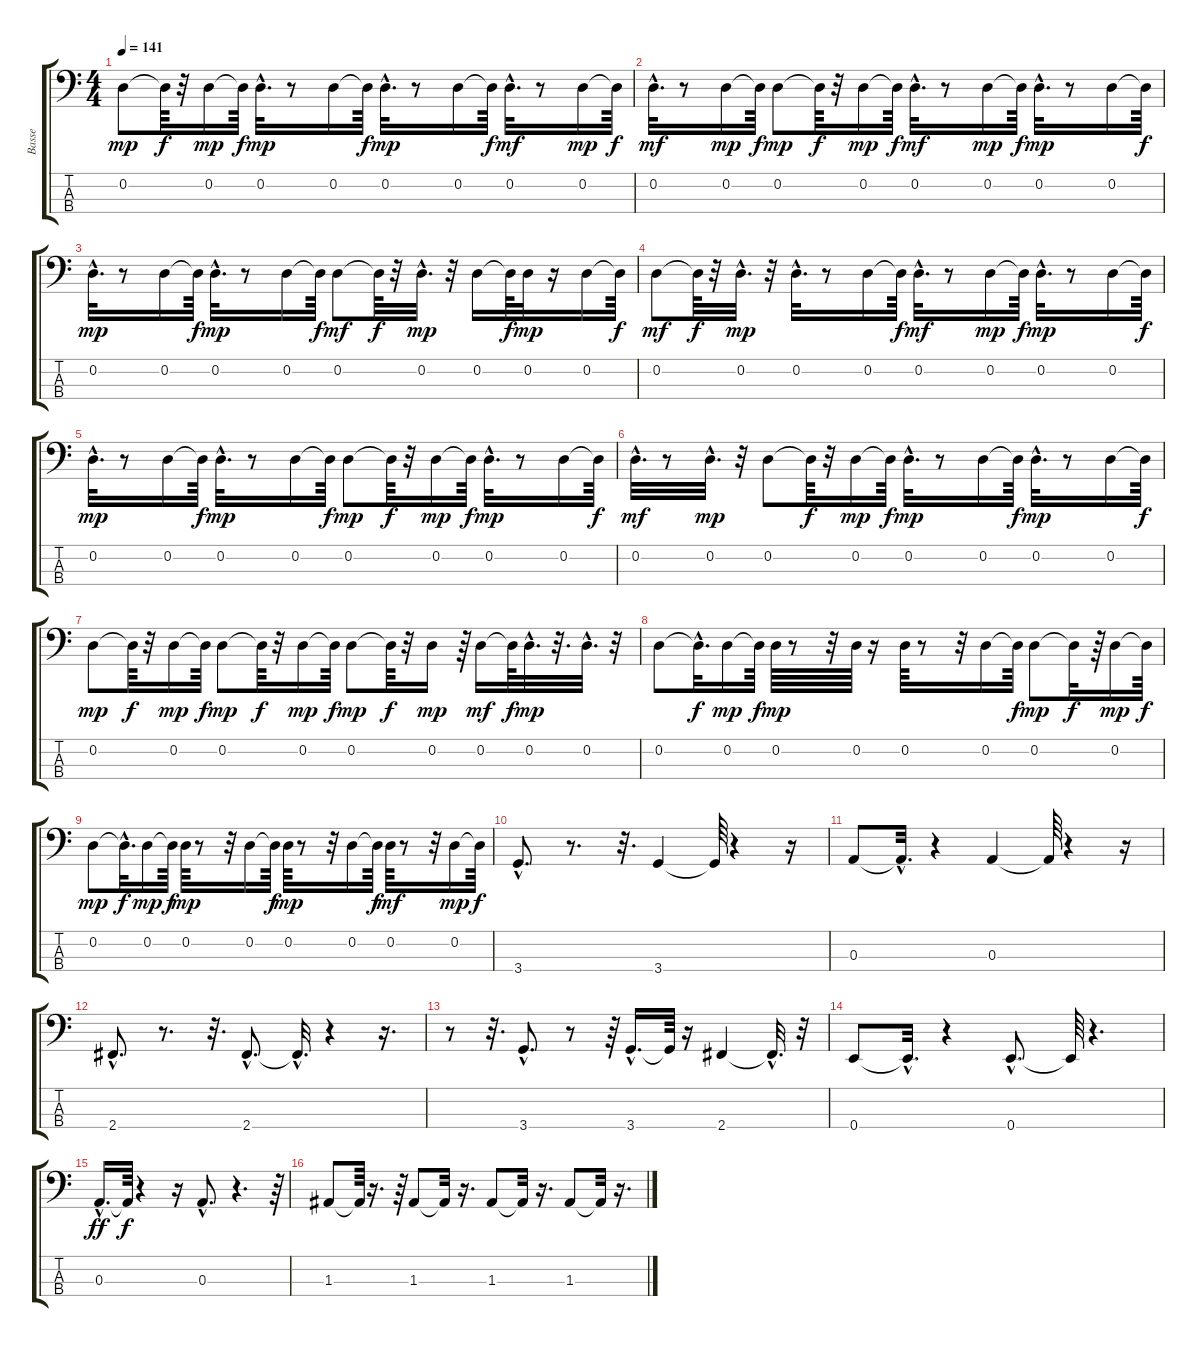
\track ("Basse" "Basse") {instrument electricbassfinger}
\staff {score tabs}
\tuning (G2 D2 A1 E1) {hide}
\ts (4 4)
\tempo 141
\clef f4
\ks c
0.2.8{dy mp} 0.2{t}.64{dy f} r.32 0.2.16{dy mp} 0.2{t}.64{dy f} 0.2{hac}.32{d dy mp} r.8 0.2.16 0.2{t}.64{dy f} 0.2{hac}.32{d dy mp} r.8 0.2.16 0.2{t}.64{dy f} 0.2{hac}.32{d dy mf} r.8 0.2.16{dy mp} 0.2{t}.64{dy f} |
0.2{hac}.32{d dy mf} r.8 0.2.16{dy mp} 0.2{t}.64{dy f} 0.2.8{dy mp} 0.2{t}.64{dy f} r.32 0.2.16{dy mp} 0.2{t}.64{dy f} 0.2{hac}.32{d dy mf} r.8 0.2.16{dy mp} 0.2{t}.64{dy f} 0.2{hac}.32{d dy mp} r.8 0.2.16 0.2{t}.64{dy f} |
0.2{hac}.32{d dy mp} r.8 0.2.16 0.2{t}.64{dy f} 0.2{hac}.32{d dy mp} r.8 0.2.16 0.2{t}.64{dy f} 0.2.8{dy mf} 0.2{t}.64{dy f} r.32 0.2{hac}.32{d dy mp} r.32 0.2.16 0.2{t}.64{dy f} 0.2.32{dy mp} r.16 0.2.16 0.2{t}.64{dy f} |
0.2.8{dy mf} 0.2{t}.64{dy f} r.32 0.2{hac}.32{d dy mp} r.32 0.2{hac}.32{d} r.8 0.2.16 0.2{t}.64{dy f} 0.2{hac}.32{d dy mf} r.8 0.2.16{dy mp} 0.2{t}.64{dy f} 0.2{hac}.32{d dy mp} r.8 0.2.16 0.2{t}.64{dy f} |
0.2{hac}.32{d dy mp} r.8 0.2.16 0.2{t}.64{dy f} 0.2{hac}.32{d dy mp} r.8 0.2.16 0.2{t}.64{dy f} 0.2.8{dy mp} 0.2{t}.64{dy f} r.32 0.2.16{dy mp} 0.2{t}.64{dy f} 0.2{hac}.32{d dy mp} r.8 0.2.16 0.2{t}.64{dy f} |
0.2{hac}.32{d dy mf} r.8 0.2{hac}.32{d dy mp} r.32 0.2.8 0.2{t}.64{dy f} r.32 0.2.16{dy mp} 0.2{t}.64{dy f} 0.2{hac}.32{d dy mp} r.8 0.2.16 0.2{t}.64{dy f} 0.2{hac}.32{d dy mp} r.8 0.2.16 0.2{t}.64{dy f} |
0.2.8{dy mp} 0.2{t}.64{dy f} r.32 0.2.16{dy mp} 0.2{t}.64{dy f} 0.2.8{dy mp} 0.2{t}.64{dy f} r.32 0.2.16{dy mp} 0.2{t}.64{dy f} 0.2.8{dy mp} 0.2{t}.64{dy f} r.32 0.2.16{dy mp} r.64 0.2.16{dy mf} 0.2{t}.64{dy f} 0.2{hac}.32{d dy mp} r.32{d} 0.2{hac}.32{d} r.32 |
0.2.8 0.2{hac t}.32{d dy f} 0.2.16{dy mp} 0.2{t}.64{dy f} 0.2.64{dy mp} r.8 r.32 0.2.64 r.16 0.2.64 r.8 r.32 0.2.16 0.2{t}.64{dy f} 0.2.8{dy mp} 0.2{t}.32{dy f} r.64 0.2.16{dy mp} 0.2{t}.64{dy f} |
0.2.8{dy mp} 0.2{hac t}.32{d dy f} 0.2.16{dy mp} 0.2{t}.64{dy f} 0.2.64{dy mp} r.8 r.32 0.2.16 0.2{t}.64{dy f} 0.2.64{dy mp} r.8 r.32 0.2.16 0.2{t}.64{dy f} 0.2.64{dy mf} r.8 r.32 0.2.16{dy mp} 0.2{t}.64{dy f} |
3.4{hac}.8{d} r.8{d} r.32{d} 3.4.4 3.4{t}.64 r.4 r.16 |
0.3.8 0.3{hac t}.32{d} r.4 0.3.4 0.3{t}.64 r.4 r.16 |
2.4{hac}.8{d} r.8{d} r.32{d} 2.4{hac}.8{d} 2.4{hac t}.32{d} r.4 r.16{d} |
r.8 r.32{d} 3.4{hac}.8{d} r.8 r.64 3.4{hac}.16{d} 3.4{t}.64 r.16 2.4.4 2.4{hac t}.32{d} r.32 |
0.4.8 0.4{hac t}.32{d} r.4 0.4{hac}.8{d} 0.4{t}.64 r.4{d} |
0.3{hac}.16{d dy ff} 0.3{t}.64{dy f} r.4 r.16 0.3{hac}.8{d} r.4{d} r.64 |
1.3.8 1.3{t}.64 r.16{d} r.64 1.3.8 1.3{t}.32 r.16{d} 1.3.8 1.3{t}.32 r.16{d} 1.3.8 1.3{t}.32 r.16{d}
